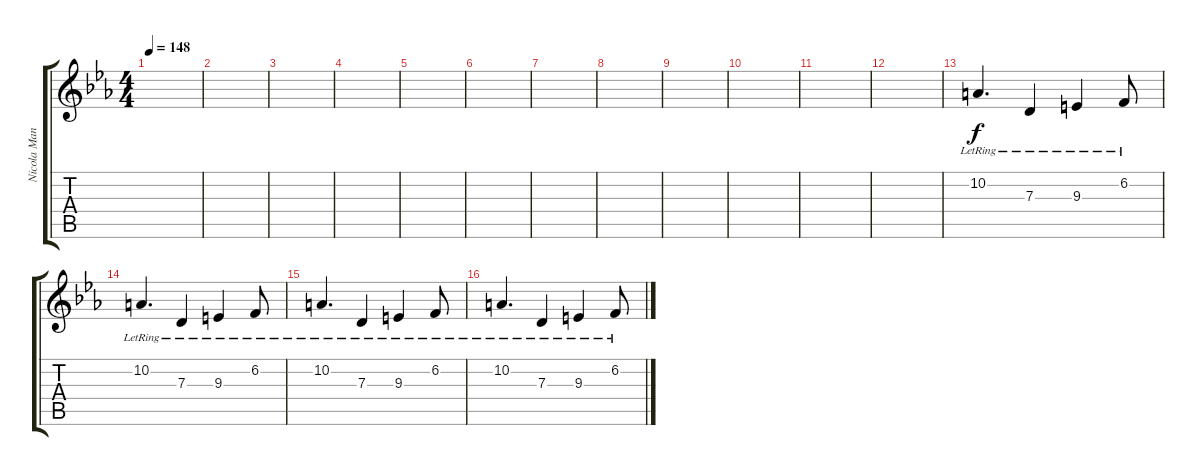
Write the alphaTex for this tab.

\track ("Nicola Manzan [Right]" "Nicola Man") {instrument acousticgrandpiano}
\staff {score tabs}
\tuning (E4 B3 G3 D3 A2 E2) {hide}
\ts (4 4)
\tempo 148
\clef g2
\ks cminor
|
|
|
|
|
|
|
|
|
|
|
|
10.2{lr}.4{d} 7.3{lr}.4 9.3{lr}.4 6.2{lr}.8 |
10.2{lr}.4{d} 7.3{lr}.4 9.3{lr}.4 6.2{lr}.8 |
10.2{lr}.4{d} 7.3{lr}.4 9.3{lr}.4 6.2{lr}.8 |
10.2{lr}.4{d} 7.3{lr}.4 9.3{lr}.4 6.2{lr}.8
